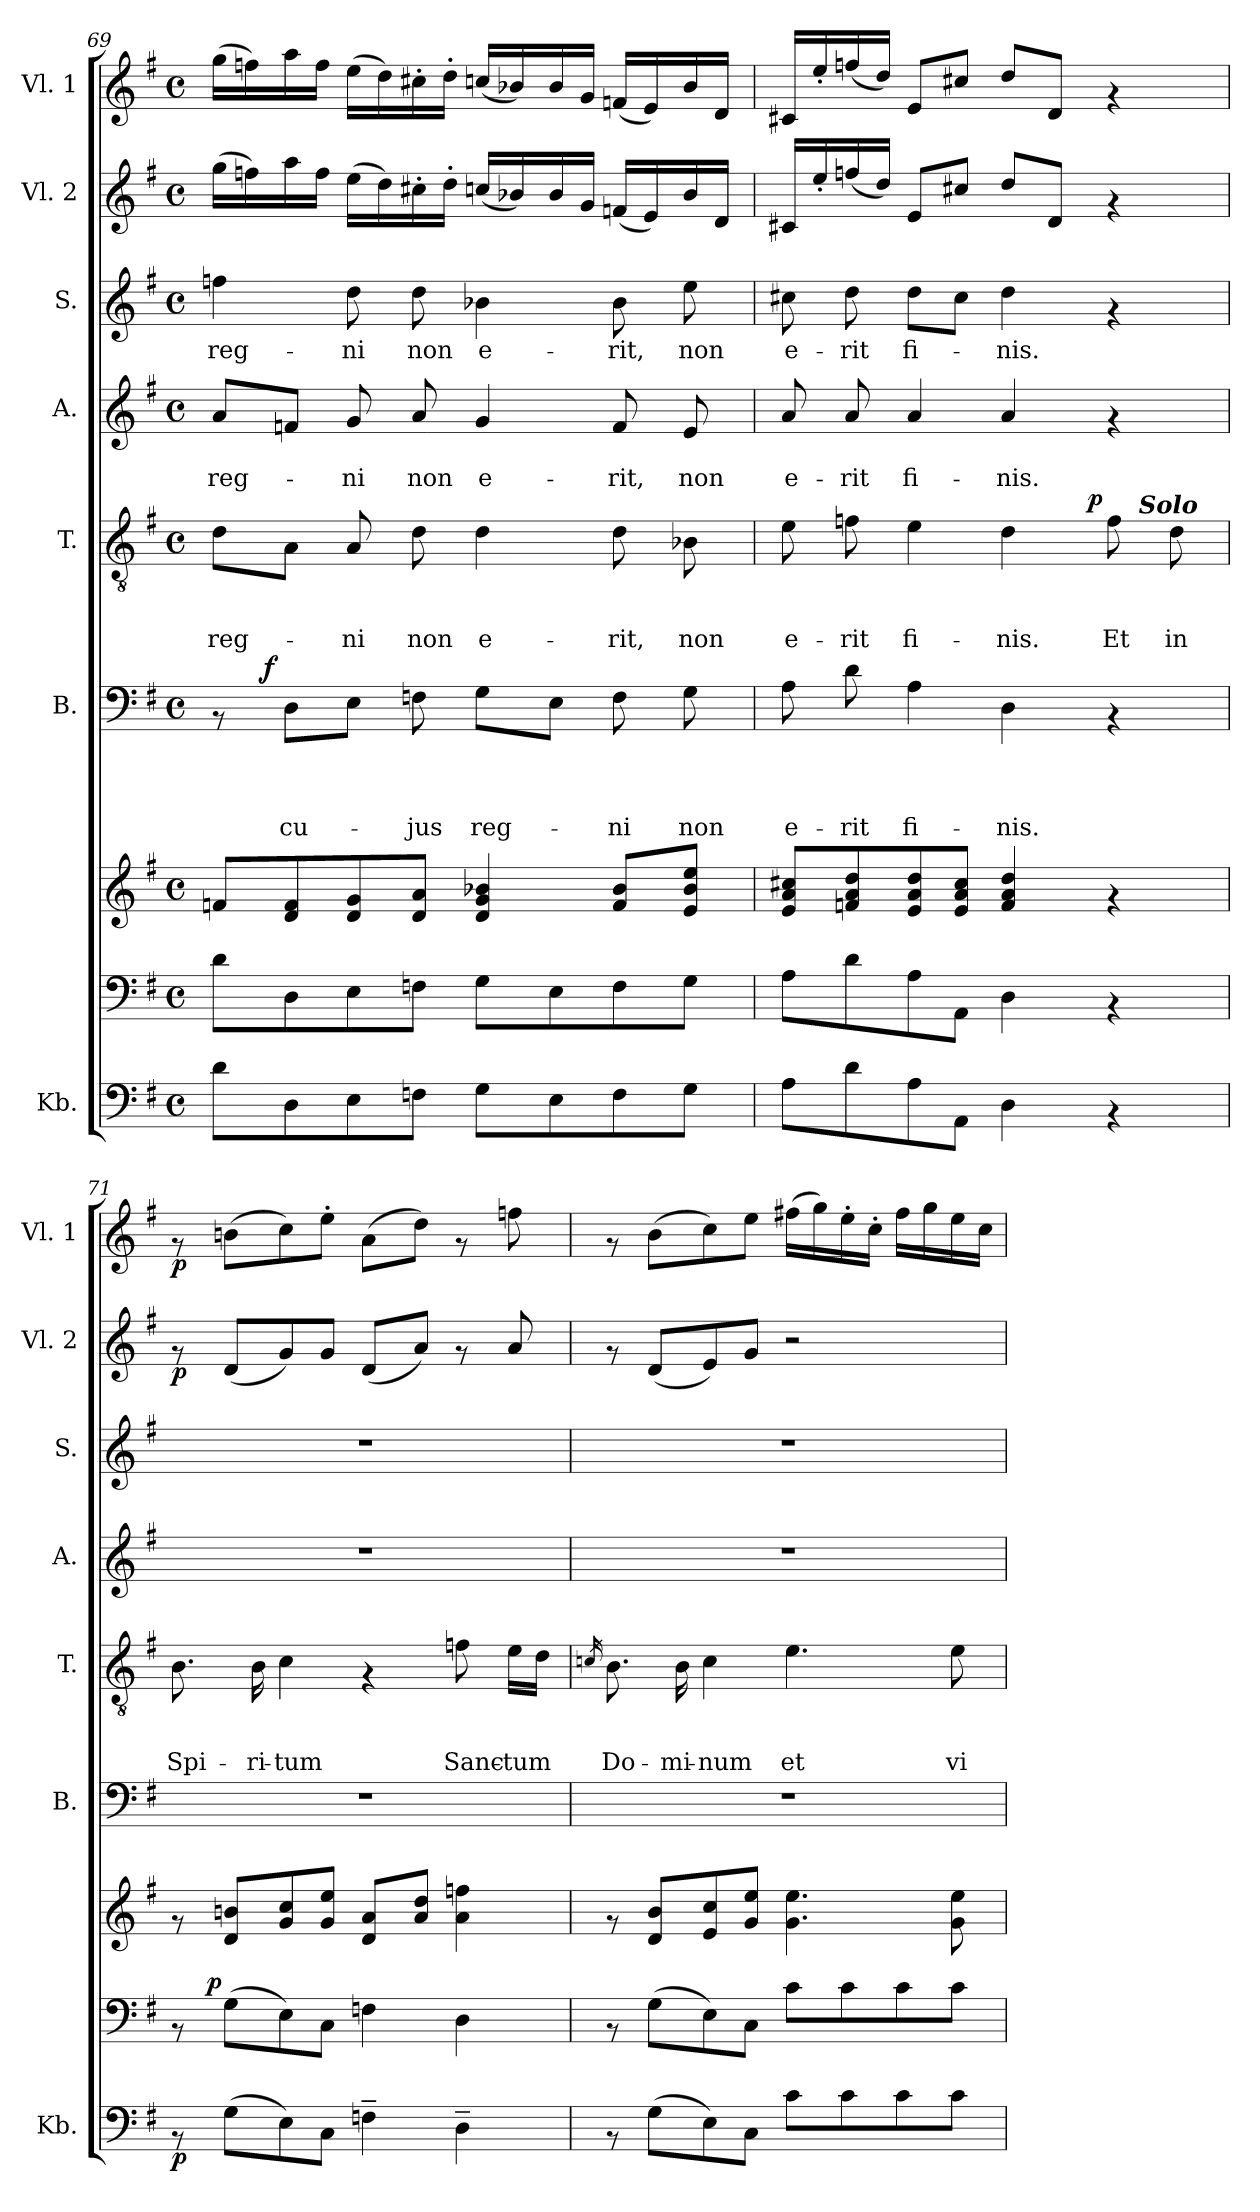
**kern	**dynam	**kern	**dynam	**kern	**kern	**text	**text	**text	**text	**dynam	**kern	**text	**text	**text	**dynam	**kern	**text	**text	**kern	**text	**kern	**dynam	**kern	**dynam
*part9	*part9	*part8	*part8	*part7	*part6	*part6	*part6	*part6	*part6	*part6	*part5	*part5	*part5	*part5	*part5	*part4	*part4	*part4	*part3	*part3	*part2	*part2	*part1	*part1
*staff9	*staff9	*staff8	*staff8	*staff7	*staff6	*staff6	*staff6	*staff6	*staff6	*staff6	*staff5	*staff5	*staff5	*staff5	*staff5	*staff4	*staff4	*staff4	*staff3	*staff3	*staff2	*staff2	*staff1	*staff1
*I"Kb.	*	*	*	*	*I"B.	*	*	*	*	*	*I"T.	*	*	*	*	*I"A.	*	*	*I"S.	*	*I"Vl. 2	*	*I"Vl. 1	*
*I'Kb.	*	*	*	*	*I'B.	*	*	*	*	*	*I'T.	*	*	*	*	*I'A.	*	*	*I'S.	*	*I'Vl. 2	*	*I'Vl. 1	*
*clefF4	*	*clefF4	*	*clefG2	*clefF4	*	*	*	*	*	*clefGv2	*	*	*	*	*clefG2	*	*	*clefG2	*	*clefG2	*	*clefG2	*
*k[f#]	*	*k[f#]	*	*k[f#]	*k[f#]	*	*	*	*	*	*k[f#]	*	*	*	*	*k[f#]	*	*	*k[f#]	*	*k[f#]	*	*k[f#]	*
*G:	*	*G:	*	*G:	*G:	*	*	*	*	*	*G:	*	*	*	*	*G:	*	*	*G:	*	*G:	*	*G:	*
*M4/4	*	*M4/4	*	*M4/4	*M4/4	*	*	*	*	*	*M4/4	*	*	*	*	*M4/4	*	*	*M4/4	*	*M4/4	*	*M4/4	*
*met(c)	*	*met(c)	*	*met(c)	*met(c)	*	*	*	*	*	*met(c)	*	*	*	*	*met(c)	*	*	*met(c)	*	*met(c)	*	*met(c)	*
=69	=69	=69	=69	=69	=69	=69	=69	=69	=69	=69	=69	=69	=69	=69	=69	=69	=69	=69	=69	=69	=69	=69	=69	=69
!	!	!	!	!	!	!	!	!	!	!	!	!	!	!LO:LY:b	!	!	!	!LO:LY:b	!	!LO:LY:b	!	!	!	!
*	*	*	*	*	*^	*	*	*	*	*	*	*	*	*	*	*	*	*	*	*	*	*	*	*
8d\L	.	8d\L	.	8fn/L	8rAA	16.ryy	.	.	.	.	.	8d\L	.	.	reg-	.	8a/L	.	reg-	4ffn\	reg-	(>16gg\LL	.	(>16gg\LL	.
.	.	.	.	.	.	.	.	.	.	.	.	.	.	.	.	.	.	.	.	.	.	16ffn\)	.	16ffn\)	.
!	!	!	!	!	!	!	!	!	!	!	!LO:DY:a	!	!	!	!	!	!	!	!	!	!	!	!	!	!
.	.	.	.	.	.	2ryy	.	.	.	.	f	.	.	.	.	.	.	.	.	.	.	.	.	.	.
!	!	!	!	!	!	!	!	!	!	!LO:LY:b	!	!	!	!	!	!	!	!	!	!	!	!	!	!	!
8D\	.	8D\	.	8d/ 8f/	8D\L	.	.	.	.	cu-	.	8A\J	.	.	.	.	8fn/J	.	.	.	.	16aa\	.	16aa\	.
.	.	.	.	.	.	.	.	.	.	.	.	.	.	.	.	.	.	.	.	.	.	16ff\JJ	.	16ff\JJ	.
!	!	!	!	!	!	!	!	!	!	!	!	!	!	!	!LO:LY:b	!	!	!	!LO:LY:b	!	!LO:LY:b	!	!	!	!
8E\	.	8E\	.	8d/ 8g/	8E\J	.	.	.	.	.	.	8A/	.	.	-ni	.	8g/	.	-ni	8dd\	-ni	(>16ee\LL	.	(>16ee\LL	.
.	.	.	.	.	.	.	.	.	.	.	.	.	.	.	.	.	.	.	.	.	.	16dd\)	.	16dd\)	.
!	!	!	!	!	!	!	!	!	!	!LO:LY:b	!	!	!	!	!LO:LY:b	!	!	!	!LO:LY:b	!	!LO:LY:b	!	!	!	!
8Fn\J	.	8Fn\J	.	8d/ 8a/J	8Fn\	.	.	.	.	-jus	.	8d\	.	.	non	.	8a/	.	non	8dd\	non	16cc#X'>\	.	16cc#X'>\	.
.	.	.	.	.	.	.	.	.	.	.	.	.	.	.	.	.	.	.	.	.	.	16dd'>\JJ	.	16dd'>\JJ	.
!	!	!	!	!	!	!	!	!	!	!LO:LY:b	!	!	!	!	!LO:LY:b	!	!	!	!LO:LY:b	!	!LO:LY:b	!	!	!	!
8G\L	.	8G\L	.	4d/ 4g/ 4b-X/	8G\L	.	.	.	.	reg-	.	4d\	.	.	e-	.	4g/	.	e-	4b-X\	e-	(<16ccn/LL	.	(<16ccn/LL	.
.	.	.	.	.	.	.	.	.	.	.	.	.	.	.	.	.	.	.	.	.	.	16b-X/)	.	16b-X/)	.
.	.	.	.	.	.	4ryy	.	.	.	.	.	.	.	.	.	.	.	.	.	.	.	.	.	.	.
8E\	.	8E\	.	.	8E\J	.	.	.	.	.	.	.	.	.	.	.	.	.	.	.	.	16b-/	.	16b-/	.
.	.	.	.	.	.	.	.	.	.	.	.	.	.	.	.	.	.	.	.	.	.	16g/JJ	.	16g/JJ	.
!	!	!	!	!	!	!	!	!	!	!LO:LY:b	!	!	!	!	!LO:LY:b	!	!	!	!LO:LY:b	!	!LO:LY:b	!	!	!	!
8F\	.	8F\	.	8f/ 8b-/L	8F\	.	.	.	.	-ni	.	8d\	.	.	-rit,	.	8f/	.	-rit,	8b-\	-rit,	(<16fn/LL	.	(<16fn/LL	.
.	.	.	.	.	.	.	.	.	.	.	.	.	.	.	.	.	.	.	.	.	.	16e/)	.	16e/)	.
.	.	.	.	.	.	8ryy	.	.	.	.	.	.	.	.	.	.	.	.	.	.	.	.	.	.	.
!	!	!	!	!	!	!	!	!	!	!LO:LY:b	!	!	!	!	!LO:LY:b	!	!	!	!LO:LY:b	!	!LO:LY:b	!	!	!	!
8G\J	.	8G\J	.	8e/ 8b-/ 8ee/J	8G\	.	.	.	.	non	.	8B-X\	.	.	non	.	8e/	.	non	8ee\	non	16b-/	.	16b-/	.
.	.	.	.	.	.	.	.	.	.	.	.	.	.	.	.	.	.	.	.	.	.	16d/JJ	.	16d/JJ	.
.	.	.	.	.	.	32ryy	.	.	.	.	.	.	.	.	.	.	.	.	.	.	.	.	.	.	.
!!LO:PB:g=z
=70	=70	=70	=70	=70	=70	=70	=70	=70	=70	=70	=70	=70	=70	=70	=70	=70	=70	=70	=70	=70	=70	=70	=70	=70	=70
!	!	!	!	!	!	!	!	!	!	!LO:LY:b	!	!	!	!	!LO:LY:b	!	!	!	!LO:LY:b	!	!LO:LY:b	!	!	!	!
*	*	*	*	*	*	*	*	*	*	*	*	*^	*	*	*	*	*	*	*	*	*	*	*	*	*
*	*	*	*	*	*v	*v	*	*	*	*	*	*	*^	*	*	*	*	*	*	*	*	*	*	*	*	*
8A\L	.	8A\L	.	8e/ 8a/ 8cc#X/L	8A\	.	.	.	e-	.	8e\	2ryy	2ryy	.	.	e-	.	8a/	.	e-	8cc#X\	e-	16c#X/LL	.	16c#X/LL	.
.	.	.	.	.	.	.	.	.	.	.	.	.	.	.	.	.	.	.	.	.	.	.	16ee'</	.	16ee'</	.
!	!	!	!	!	!	!	!	!	!LO:LY:b	!	!	!	!	!	!	!LO:LY:b	!	!	!	!LO:LY:b	!	!LO:LY:b	!	!	!	!
8d\	.	8d\	.	8fn/ 8a/ 8dd/	8d\	.	.	.	-rit	.	8fn\	.	.	.	.	-rit	.	8a/	.	-rit	8dd\	-rit	(<16ffn/	.	(<16ffn/	.
.	.	.	.	.	.	.	.	.	.	.	.	.	.	.	.	.	.	.	.	.	.	.	16dd/JJ)	.	16dd/JJ)	.
!	!	!	!	!	!	!	!	!	!LO:LY:b	!	!	!	!	!	!	!LO:LY:b	!	!	!	!LO:LY:b	!	!LO:LY:b	!	!	!	!
8A\	.	8A\	.	8e/ 8a/ 8dd/	4A\	.	.	.	fi-	.	4e\	.	.	.	.	fi-	.	4a/	.	fi-	8dd\L	fi-	8e/L	.	8e/L	.
8AA\J	.	8AA\J	.	8e/ 8a/ 8cc#/J	.	.	.	.	.	.	.	.	.	.	.	.	.	.	.	.	8cc#\J	.	8cc#X/J	.	8cc#X/J	.
!	!	!	!	!	!	!	!	!	!LO:LY:b	!	!	!	!	!	!	!LO:LY:b	!	!	!	!LO:LY:b	!	!LO:LY:b	!	!	!	!
4D\	.	4D\	.	4f/ 4a/ 4dd/	4D\	.	.	.	-nis.	.	4d\	8..ryy	4ryy	.	.	-nis.	.	4a/	.	-nis.	4dd\	-nis.	8dd/L	.	8dd/L	.
.	.	.	.	.	.	.	.	.	.	.	.	.	.	.	.	.	.	.	.	.	.	.	8d/J	.	8d/J	.
!	!	!	!	!	!	!	!	!	!	!	!	!	!	!	!	!	!LO:DY:a	!	!	!	!	!	!	!	!	!
.	.	.	.	.	.	.	.	.	.	.	.	4ryy	.	.	.	.	p	.	.	.	.	.	.	.	.	.
!	!	!	!	!	!	!	!	!	!	!	!	!	!	!	!	!LO:LY:b	!	!	!	!	!	!	!	!	!	!
4rAA	.	4rAA	.	4rf	4rAA	.	.	.	.	.	8f\	.	16ryy	.	.	Et	.	4rf	.	.	4rf	.	4rf	.	4rf	.
!	!	!	!	!	!	!	!	!	!	!	!	!	!LO:TX:a:Bi:t=Solo	!	!	!	!	!	!	!	!	!	!	!	!	!
.	.	.	.	.	.	.	.	.	.	.	.	.	8.ryy	.	.	.	.	.	.	.	.	.	.	.	.	.
!	!	!	!	!	!	!	!	!	!	!	!	!	!	!	!	!LO:LY:b	!	!	!	!	!	!	!	!	!	!
.	.	.	.	.	.	.	.	.	.	.	8d\	.	.	.	.	in	.	.	.	.	.	.	.	.	.	.
.	.	.	.	.	.	.	.	.	.	.	.	32ryy	.	.	.	.	.	.	.	.	.	.	.	.	.	.
=71	=71	=71	=71	=71	=71	=71	=71	=71	=71	=71	=71	=71	=71	=71	=71	=71	=71	=71	=71	=71	=71	=71	=71	=71	=71	=71
!	!LO:DY:b	!	!	!	!	!	!	!	!	!	!	!	!	!	!	!LO:LY:b	!	!	!	!	!	!	!	!LO:DY:b	!	!LO:DY:b
*	*	*^	*	*	*	*	*	*	*	*	*v	*v	*v	*	*	*	*	*	*	*	*	*	*	*	*	*
8rAA	p	8rAA	16.ryy	.	8rf	1r	.	.	.	.	.	8.B\	.	.	Spi-	.	1r	.	.	1r	.	8rf	p	8rf	p
!	!	!	!	!LO:DY:a	!	!	!	!	!	!	!	!	!	!	!	!	!	!	!	!	!	!	!	!	!
.	.	.	2ryy	p	.	.	.	.	.	.	.	.	.	.	.	.	.	.	.	.	.	.	.	.	.
(>8G\L	.	(>8G\L	.	.	8d/ 8bn/L	.	.	.	.	.	.	.	.	.	.	.	.	.	.	.	.	(<8d/L	.	(>8bn\L	.
!	!	!	!	!	!	!	!	!	!	!	!	!	!	!	!LO:LY:b	!	!	!	!	!	!	!	!	!	!
.	.	.	.	.	.	.	.	.	.	.	.	16B\	.	.	-ri-	.	.	.	.	.	.	.	.	.	.
!	!	!	!	!	!	!	!	!	!	!	!	!	!	!	!LO:LY:b	!	!	!	!	!	!	!	!	!	!
8E\)	.	8E\)	.	.	8g/ 8cc/	.	.	.	.	.	.	4c\	.	.	-tum	.	.	.	.	.	.	8g/)	.	8cc\)	.
8C\J	.	8C\J	.	.	8g/ 8ee/J	.	.	.	.	.	.	.	.	.	.	.	.	.	.	.	.	8g/J	.	8ee'>\J	.
4Fn~>\	.	4Fn\	.	.	8d/ 8a/L	.	.	.	.	.	.	4rF	.	.	.	.	.	.	.	.	.	(<8d/L	.	(>8a\L	.
.	.	.	4ryy	.	.	.	.	.	.	.	.	.	.	.	.	.	.	.	.	.	.	.	.	.	.
.	.	.	.	.	8a/ 8dd/J	.	.	.	.	.	.	.	.	.	.	.	.	.	.	.	.	8a/J)	.	8dd\J)	.
!	!	!	!	!	!	!	!	!	!	!	!	!	!	!	!LO:LY:b	!	!	!	!	!	!	!	!	!	!
4D~>\	.	4D\	.	.	4a\ 4ffn\	.	.	.	.	.	.	8fn\	.	.	Sanc-	.	.	.	.	.	.	8rf	.	8rf	.
.	.	.	8ryy	.	.	.	.	.	.	.	.	.	.	.	.	.	.	.	.	.	.	.	.	.	.
!	!	!	!	!	!	!	!	!	!	!	!	!	!	!	!LO:LY:b	!	!	!	!	!	!	!	!	!	!
.	.	.	.	.	.	.	.	.	.	.	.	16e\LL	.	.	-tum	.	.	.	.	.	.	8a/	.	8ffn\	.
.	.	.	.	.	.	.	.	.	.	.	.	16d\JJ	.	.	.	.	.	.	.	.	.	.	.	.	.
.	.	.	32ryy	.	.	.	.	.	.	.	.	.	.	.	.	.	.	.	.	.	.	.	.	.	.
*	*	*v	*v	*	*	*	*	*	*	*	*	*	*	*	*	*	*	*	*	*	*	*	*	*	*
=72	=72	=72	=72	=72	=72	=72	=72	=72	=72	=72	=72	=72	=72	=72	=72	=72	=72	=72	=72	=72	=72	=72	=72	=72
.	.	.	.	.	.	.	.	.	.	.	16qcn/	.	.	.	.	.	.	.	.	.	.	.	.	.
!	!	!	!	!	!	!	!	!	!	!	!	!	!	!LO:LY:b	!	!	!	!	!	!	!	!	!	!
8rAA	.	8rAA	.	8rf	1r	.	.	.	.	.	8.B\	.	.	Do-	.	1r	.	.	1r	.	8rf	.	8rf	.
(>8G\L	.	(>8G\L	.	8d/ 8b/L	.	.	.	.	.	.	.	.	.	.	.	.	.	.	.	.	(<8d/L	.	(>8b\L	.
!	!	!	!	!	!	!	!	!	!	!	!	!	!	!LO:LY:b	!	!	!	!	!	!	!	!	!	!
.	.	.	.	.	.	.	.	.	.	.	16B\	.	.	-mi-	.	.	.	.	.	.	.	.	.	.
!	!	!	!	!	!	!	!	!	!	!	!	!	!	!LO:LY:b	!	!	!	!	!	!	!	!	!	!
8E\)	.	8E\)	.	8e/ 8cc/	.	.	.	.	.	.	4c\	.	.	-num	.	.	.	.	.	.	8e/)	.	8cc\)	.
8C\J	.	8C\J	.	8g/ 8ee/J	.	.	.	.	.	.	.	.	.	.	.	.	.	.	.	.	8g/J	.	8ee\J	.
!	!	!	!	!	!	!	!	!	!	!	!	!	!	!LO:LY:b	!	!	!	!	!	!	!	!	!	!
8c\L	.	8c\L	.	4.g\ 4.ee\	.	.	.	.	.	.	4.e\	.	.	et	.	.	.	.	.	.	2r	.	(>16ff#X\LL	.
.	.	.	.	.	.	.	.	.	.	.	.	.	.	.	.	.	.	.	.	.	.	.	16gg\)	.
8c\	.	8c\	.	.	.	.	.	.	.	.	.	.	.	.	.	.	.	.	.	.	.	.	16ee'>\	.
.	.	.	.	.	.	.	.	.	.	.	.	.	.	.	.	.	.	.	.	.	.	.	16cc'>\JJ	.
8c\	.	8c\	.	.	.	.	.	.	.	.	.	.	.	.	.	.	.	.	.	.	.	.	16ff#\LL	.
.	.	.	.	.	.	.	.	.	.	.	.	.	.	.	.	.	.	.	.	.	.	.	16gg\	.
!	!	!	!	!	!	!	!	!	!	!	!	!	!	!LO:LY:b	!	!	!	!	!	!	!	!	!	!
8c\J	.	8c\J	.	8g\ 8ee\	.	.	.	.	.	.	8e\	.	.	vi-	.	.	.	.	.	.	.	.	16ee\	.
.	.	.	.	.	.	.	.	.	.	.	.	.	.	.	.	.	.	.	.	.	.	.	16cc\JJ	.
=	=	=	=	=	=	=	=	=	=	=	=	=	=	=	=	=	=	=	=	=	=	=	=	=
*-	*-	*-	*-	*-	*-	*-	*-	*-	*-	*-	*-	*-	*-	*-	*-	*-	*-	*-	*-	*-	*-	*-	*-	*-
